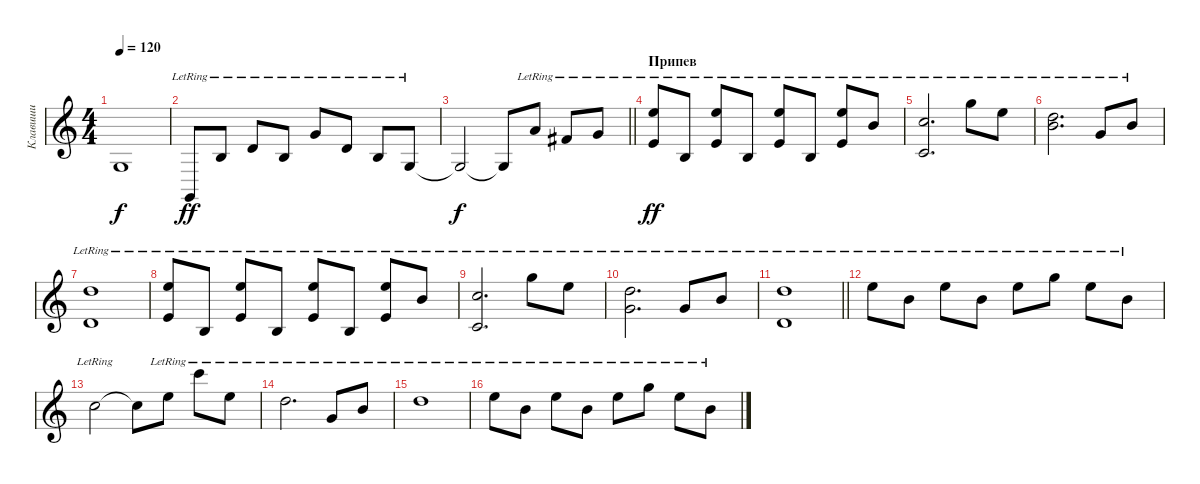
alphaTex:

\track ("Клавиши" "Клавиши") {instrument acousticgrandpiano}
\staff {score}
\tuning (E4 B3 G3 D3 A2 E2) {hide}
\ts (4 4)
\tempo 120
\clef g2
\ks c
0.3{t}.1{dy f} |
3.6{lr}.8{dy ff} 4.3{lr}.8 3.2{lr}.8 4.3{lr}.8 3.1{lr}.8 3.2{lr}.8 4.3{lr}.8 5.4{lr}.8 |
\barLineRight lightlight
5.4{t}.2{dy f} 5.4{t}.8 5.1{lr}.8 2.1{lr}.8 3.1{lr}.8 |
\section ("" "Припев")
(12.1{lr} 5.2{lr}).8{dy ff} 0.2{lr}.8 (12.1{lr} 5.2{lr}).8 0.2{lr}.8 (12.1{lr} 5.2{lr}).8 0.2{lr}.8 (12.1{lr} 5.2{lr}).8 7.1{lr}.8 |
(8.1{lr} 1.2{lr}).2{d} 15.1{lr}.8 12.1{lr}.8 |
(10.1{lr} 12.2{lr}).2{d} 3.1{lr}.8 12.2{lr}.8 |
(10.1{lr} 3.2{lr}).1 |
(12.1{lr} 5.2{lr}).8 0.2{lr}.8 (12.1{lr} 5.2{lr}).8 0.2{lr}.8 (12.1{lr} 5.2{lr}).8 0.2{lr}.8 (12.1{lr} 5.2{lr}).8 7.1{lr}.8 |
(8.1{lr} 1.2{lr}).2{d} 15.1{lr}.8 12.1{lr}.8 |
(3.1{lr} 15.2{lr}).2{d} 3.1{lr}.8 12.2{lr}.8 |
\barLineRight lightlight
(10.1{lr} 3.2{lr}).1 |
12.1{lr}.8 7.1{lr}.8 12.1{lr}.8 7.1{lr}.8 12.1{lr}.8 15.1{lr}.8 12.1{lr}.8 7.1{lr}.8 |
8.1{lr}.2 8.1{t}.8 12.1{lr}.8 20.1{lr}.8 12.1{lr}.8 |
10.1{lr}.2{d} 3.1{lr}.8 12.2{lr}.8 |
15.2{lr}.1 |
12.1{lr}.8 7.1{lr}.8 12.1{lr}.8 7.1{lr}.8 12.1{lr}.8 15.1{lr}.8 12.1{lr}.8 7.1{lr}.8
